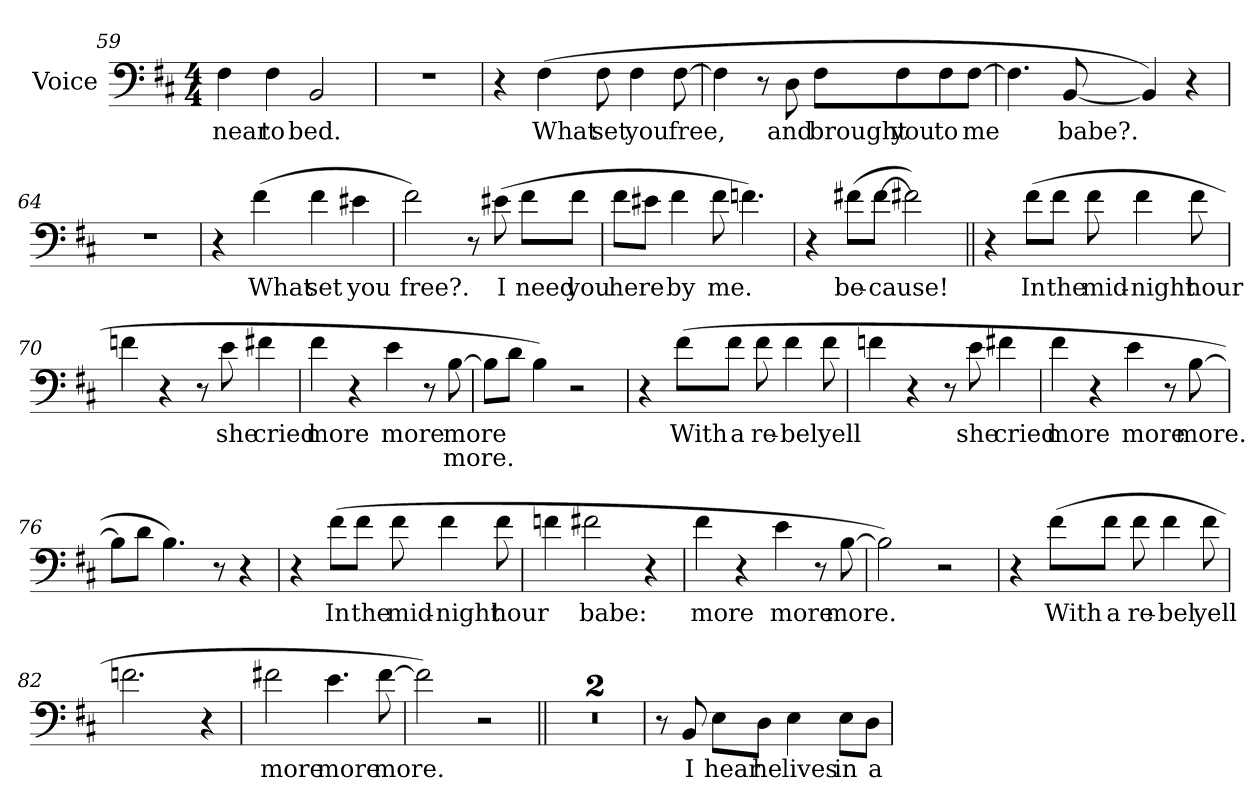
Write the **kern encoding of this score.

**kern	**text	**text
*part1	*part1	*part1
*staff1	*staff1	*staff1
*I"Voice	*	*
*I'Voice	*	*
*clefF4	*	*
*k[f#c#]	*	*
*b:	*	*
*M4/4	*	*
=59	=59	=59
!	!LO:LY:b:color=#000000	!
4F#i\	near	.
!	!LO:LY:b:color=#000000	!
4F#i\	to	.
!	!LO:LY:b:color=#000000	!
2BBi/	bed.	.
=60	=60	=60
1r	.	.
=61	=61	=61
4r	.	.
!	!LO:LY:b:color=#000000	!
(4F#i\	What	.
!	!LO:LY:b:color=#000000	!
8F#i\	set	.
!	!LO:LY:b:color=#000000	!
4F#i\	you	.
!	!LO:LY:b:color=#000000	!
[8F#i\	free,	.
!!LO:LB:g=z
=62	=62	=62
4F#i\]	.	.
8r	.	.
!	!LO:LY:b:color=#000000	!
8Di\	and	.
!	!LO:LY:b:color=#000000	!
8F#i\L	brought	.
!	!LO:LY:b:color=#000000	!
8F#i\	you	.
!	!LO:LY:b:color=#000000	!
8F#i\	to	.
!	!LO:LY:b:color=#000000	!
[8F#i\J	me	.
=63	=63	=63
4.F#i\]	.	.
!	!LO:LY:b:color=#000000	!
[8BBi/	babe?.	.
4BBi/])	.	.
4r	.	.
=64	=64	=64
1r	.	.
=65	=65	=65
4r	.	.
!	!LO:LY:b:color=#000000	!
(4f#i\	What	.
!	!LO:LY:b:color=#000000	!
4f#i\	set	.
!	!LO:LY:b:color=#000000	!
4e#Xi\	you	.
=66	=66	=66
!	!LO:LY:b:color=#000000	!
2f#i\)	free?.	.
8r	.	.
!	!LO:LY:b:color=#000000	!
(8e#Xi\	I	.
!	!LO:LY:b:color=#000000	!
8f#i\L	need	.
!	!LO:LY:b:color=#000000	!
8f#i\J	you	.
!!LO:LB:g=z
=67	=67	=67
!	!LO:LY:b:color=#000000	!
8f#i\L	here	.
8e#Xi\J	.	.
!	!LO:LY:b:color=#000000	!
4f#i\	by	.
!	!LO:LY:b:color=#000000	!
8f#i\	me.	.
4.fni\)	.	.
=68	=68	=68
4r	.	.
!	!LO:LY:b:color=#000000	!
(8f#Xi\L	be-	.
!	!LO:LY:b:color=#000000	!
[8f#i\J	-cause!	.
2f#Xi\])	.	.
=69||	=69||	=69||
4r	.	.
!	!LO:LY:b:color=#000000	!
(8f#i\L	In	.
!	!LO:LY:b:color=#000000	!
8f#i\J	the	.
!	!LO:LY:b:color=#000000	!
8f#i\	mid-	.
!	!LO:LY:b:color=#000000	!
4f#i\	-night	.
!	!LO:LY:b:color=#000000	!
8f#i\	hour	.
=70	=70	=70
4fni\	.	.
4r	.	.
8r	.	.
!	!LO:LY:b:color=#000000	!
8ei\	she	.
!	!LO:LY:b:color=#000000	!
4f#Xi\	cried	.
!!LO:LB:g=z
=71	=71	=71
!	!LO:LY:b:color=#000000	!
4f#i\	more	.
4r	.	.
!	!LO:LY:b:color=#000000	!
4ei\	more	.
8r	.	.
!	!LO:LY:b:color=#000000	!LO:LY:b:color=#000000
[8Bi\	more	more.
=72	=72	=72
8Bi\L]	.	.
8di\J	.	.
4Bi\)	.	.
2r	.	.
=73	=73	=73
4r	.	.
!	!LO:LY:b:color=#000000	!
(8f#i\L	With	.
!	!LO:LY:b:color=#000000	!
8f#i\J	a	.
!	!LO:LY:b:color=#000000	!
8f#i\	re-	.
!	!LO:LY:b:color=#000000	!
4f#i\	-bel	.
!	!LO:LY:b:color=#000000	!
8f#i\	yell	.
=74	=74	=74
4fni\	.	.
4r	.	.
8r	.	.
!	!LO:LY:b:color=#000000	!
8ei\	she	.
!	!LO:LY:b:color=#000000	!
4f#Xi\	cried	.
=75	=75	=75
!	!LO:LY:b:color=#000000	!
4f#i\	more	.
4r	.	.
!	!LO:LY:b:color=#000000	!
4ei\	more	.
8r	.	.
!	!LO:LY:b:color=#000000	!
[8Bi\	more.	.
!!LO:LB:g=z
=76	=76	=76
8Bi\L]	.	.
8di\J	.	.
4.Bi\)	.	.
8r	.	.
4r	.	.
=77	=77	=77
4r	.	.
!	!LO:LY:b:color=#000000	!
(8f#i\L	In	.
!	!LO:LY:b:color=#000000	!
8f#i\J	the	.
!	!LO:LY:b:color=#000000	!
8f#i\	mid-	.
!	!LO:LY:b:color=#000000	!
4f#i\	-night	.
!	!LO:LY:b:color=#000000	!
8f#i\	hour	.
=78	=78	=78
4fni\	.	.
!	!LO:LY:b:color=#000000	!
2f#Xi\	babe:	.
4r	.	.
=79	=79	=79
!	!LO:LY:b:color=#000000	!
4f#i\	more	.
4r	.	.
!	!LO:LY:b:color=#000000	!
4ei\	more	.
8r	.	.
!	!LO:LY:b:color=#000000	!
[8Bi\	more.	.
=80	=80	=80
2Bi\])	.	.
2r	.	.
!!LO:LB:g=z
=81	=81	=81
4r	.	.
!	!LO:LY:b:color=#000000	!
(8f#i\L	With	.
!	!LO:LY:b:color=#000000	!
8f#i\J	a	.
!	!LO:LY:b:color=#000000	!
8f#i\	re-	.
!	!LO:LY:b:color=#000000	!
4f#i\	-bel	.
!	!LO:LY:b:color=#000000	!
8f#i\	yell	.
=82	=82	=82
2.fni\	.	.
4r	.	.
=83	=83	=83
!	!LO:LY:b:color=#000000	!
2f#Xi\	more	.
!	!LO:LY:b:color=#000000	!
4.ei\	more	.
!	!LO:LY:b:color=#000000	!
[8f#i\	more.	.
=84	=84	=84
2f#i\])	.	.
2r	.	.
=85||	=85||	=85||
1r	.	.
=86	=86	=86
1r	.	.
!!LO:LB:g=z
=87	=87	=87
8r	.	.
!	!LO:LY:b:color=#000000	!
8BBi/	I	.
!	!LO:LY:b:color=#000000	!
8Ei\L	hear	.
!	!LO:LY:b:color=#000000	!
8Di\J	he	.
!	!LO:LY:b:color=#000000	!
4Ei\	lives	.
!	!LO:LY:b:color=#000000	!
8Ei\L	in	.
!	!LO:LY:b:color=#000000	!
8Di\J	a	.
=	=	=
*-	*-	*-
